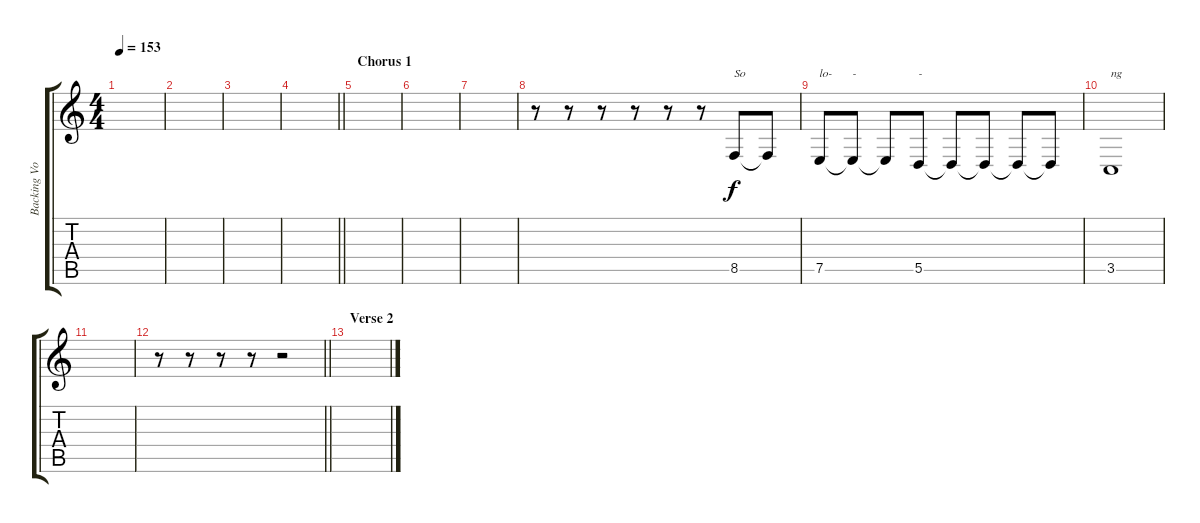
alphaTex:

\track ("Backing Vocals" "Backing Vo") {instrument clarinet}
\staff {score tabs}
\tuning (E4 B3 G3 D3 A2 D2) {hide}
\ts (4 4)
\tempo 153
\clef g2
\ks c
|
|
|
\barLineRight lightlight
|
\section ("" "Chorus 1")
|
|
|
r.8 r.8 r.8 r.8 r.8 r.8 8.5.8{txt "So"} 8.5{t}.8 |
7.5.8{txt "lo-"} 7.5{t}.8{txt "-"} 7.5{t}.8 5.5.8{txt "-"} 5.5{t}.8 5.5{t}.8 5.5{t}.8 5.5{t}.8 |
3.5.1{txt "ng"} |
|
\barLineRight lightlight
r.8 r.8 r.8 r.8 r.2 |
\section ("" "Verse 2")
